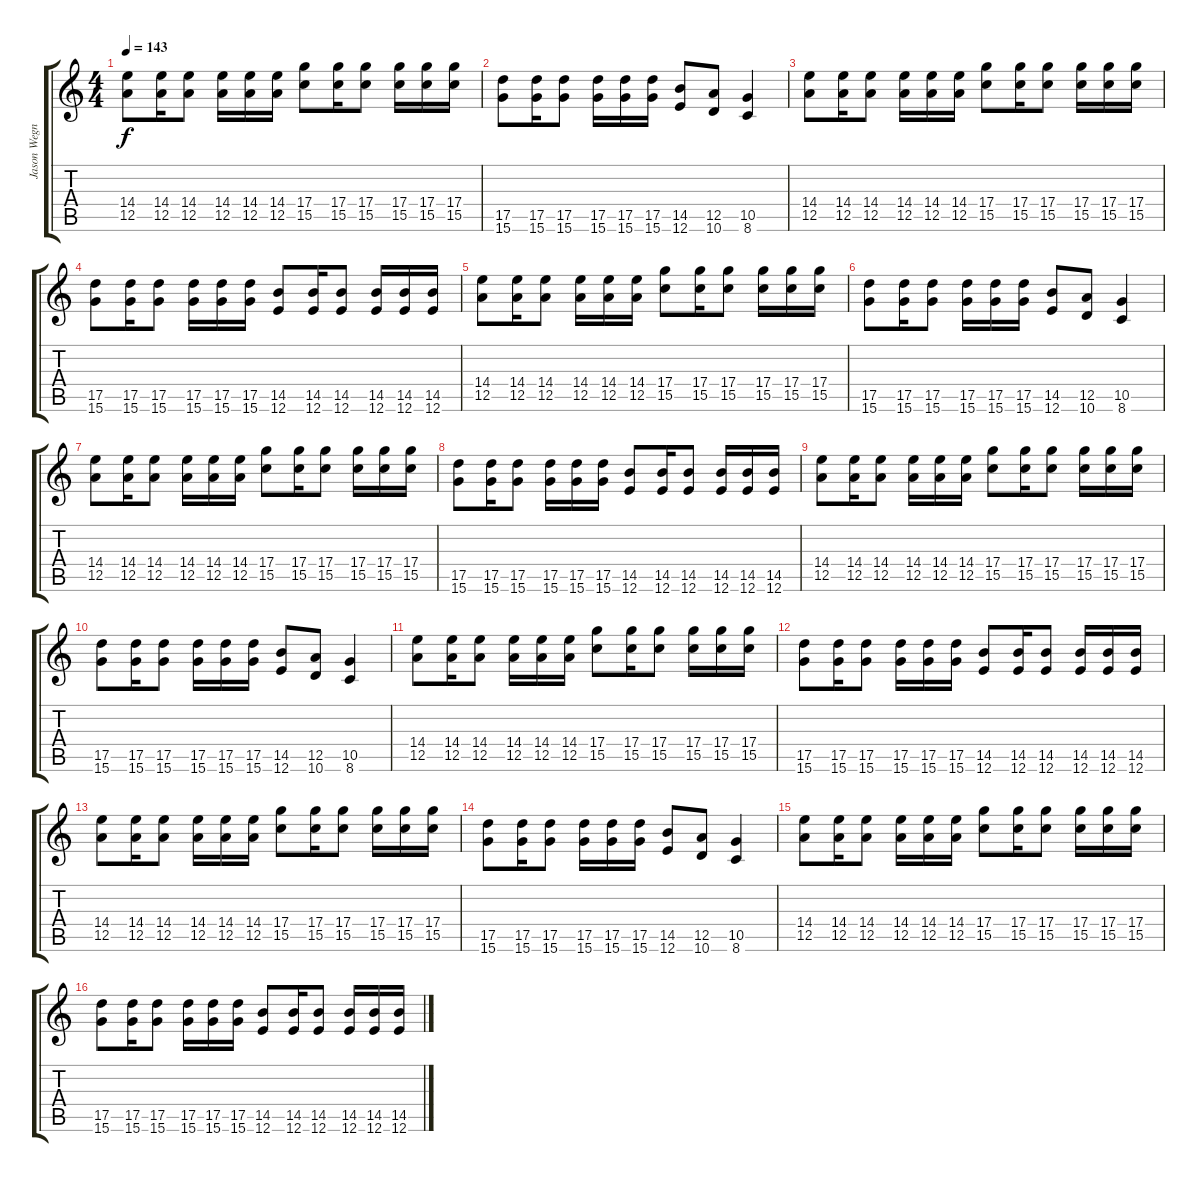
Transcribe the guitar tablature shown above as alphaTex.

\track ("Jason Wegner" "Jason Wegn") {instrument distortionguitar}
\staff {score tabs}
\tuning (E4 B3 G3 D3 A2 E2) {hide}
\ts (4 4)
\tempo 143
\clef g2
\ks c
(14.4 12.5).8{dy f} (14.4 12.5).16 (14.4 12.5).8 (14.4 12.5).16 (14.4 12.5).16 (14.4 12.5).16 (17.4 15.5).8 (17.4 15.5).16 (17.4 15.5).8 (17.4 15.5).16 (17.4 15.5).16 (17.4 15.5).16 |
(17.5 15.6).8 (17.5 15.6).16 (17.5 15.6).8 (17.5 15.6).16 (17.5 15.6).16 (17.5 15.6).16 (14.5 12.6).8 (12.5 10.6).8 (10.5 8.6).4 |
(14.4 12.5).8 (14.4 12.5).16 (14.4 12.5).8 (14.4 12.5).16 (14.4 12.5).16 (14.4 12.5).16 (17.4 15.5).8 (17.4 15.5).16 (17.4 15.5).8 (17.4 15.5).16 (17.4 15.5).16 (17.4 15.5).16 |
(17.5 15.6).8 (17.5 15.6).16 (17.5 15.6).8 (17.5 15.6).16 (17.5 15.6).16 (17.5 15.6).16 (14.5 12.6).8 (14.5 12.6).16 (14.5 12.6).8 (14.5 12.6).16 (14.5 12.6).16 (14.5 12.6).16 |
(14.4 12.5).8 (14.4 12.5).16 (14.4 12.5).8 (14.4 12.5).16 (14.4 12.5).16 (14.4 12.5).16 (17.4 15.5).8 (17.4 15.5).16 (17.4 15.5).8 (17.4 15.5).16 (17.4 15.5).16 (17.4 15.5).16 |
(17.5 15.6).8 (17.5 15.6).16 (17.5 15.6).8 (17.5 15.6).16 (17.5 15.6).16 (17.5 15.6).16 (14.5 12.6).8 (12.5 10.6).8 (10.5 8.6).4 |
(14.4 12.5).8 (14.4 12.5).16 (14.4 12.5).8 (14.4 12.5).16 (14.4 12.5).16 (14.4 12.5).16 (17.4 15.5).8 (17.4 15.5).16 (17.4 15.5).8 (17.4 15.5).16 (17.4 15.5).16 (17.4 15.5).16 |
(17.5 15.6).8 (17.5 15.6).16 (17.5 15.6).8 (17.5 15.6).16 (17.5 15.6).16 (17.5 15.6).16 (14.5 12.6).8 (14.5 12.6).16 (14.5 12.6).8 (14.5 12.6).16 (14.5 12.6).16 (14.5 12.6).16 |
(14.4 12.5).8 (14.4 12.5).16 (14.4 12.5).8 (14.4 12.5).16 (14.4 12.5).16 (14.4 12.5).16 (17.4 15.5).8 (17.4 15.5).16 (17.4 15.5).8 (17.4 15.5).16 (17.4 15.5).16 (17.4 15.5).16 |
(17.5 15.6).8 (17.5 15.6).16 (17.5 15.6).8 (17.5 15.6).16 (17.5 15.6).16 (17.5 15.6).16 (14.5 12.6).8 (12.5 10.6).8 (10.5 8.6).4 |
(14.4 12.5).8 (14.4 12.5).16 (14.4 12.5).8 (14.4 12.5).16 (14.4 12.5).16 (14.4 12.5).16 (17.4 15.5).8 (17.4 15.5).16 (17.4 15.5).8 (17.4 15.5).16 (17.4 15.5).16 (17.4 15.5).16 |
(17.5 15.6).8 (17.5 15.6).16 (17.5 15.6).8 (17.5 15.6).16 (17.5 15.6).16 (17.5 15.6).16 (14.5 12.6).8 (14.5 12.6).16 (14.5 12.6).8 (14.5 12.6).16 (14.5 12.6).16 (14.5 12.6).16 |
(14.4 12.5).8 (14.4 12.5).16 (14.4 12.5).8 (14.4 12.5).16 (14.4 12.5).16 (14.4 12.5).16 (17.4 15.5).8 (17.4 15.5).16 (17.4 15.5).8 (17.4 15.5).16 (17.4 15.5).16 (17.4 15.5).16 |
(17.5 15.6).8 (17.5 15.6).16 (17.5 15.6).8 (17.5 15.6).16 (17.5 15.6).16 (17.5 15.6).16 (14.5 12.6).8 (12.5 10.6).8 (10.5 8.6).4 |
(14.4 12.5).8 (14.4 12.5).16 (14.4 12.5).8 (14.4 12.5).16 (14.4 12.5).16 (14.4 12.5).16 (17.4 15.5).8 (17.4 15.5).16 (17.4 15.5).8 (17.4 15.5).16 (17.4 15.5).16 (17.4 15.5).16 |
(17.5 15.6).8 (17.5 15.6).16 (17.5 15.6).8 (17.5 15.6).16 (17.5 15.6).16 (17.5 15.6).16 (14.5 12.6).8 (14.5 12.6).16 (14.5 12.6).8 (14.5 12.6).16 (14.5 12.6).16 (14.5 12.6).16
